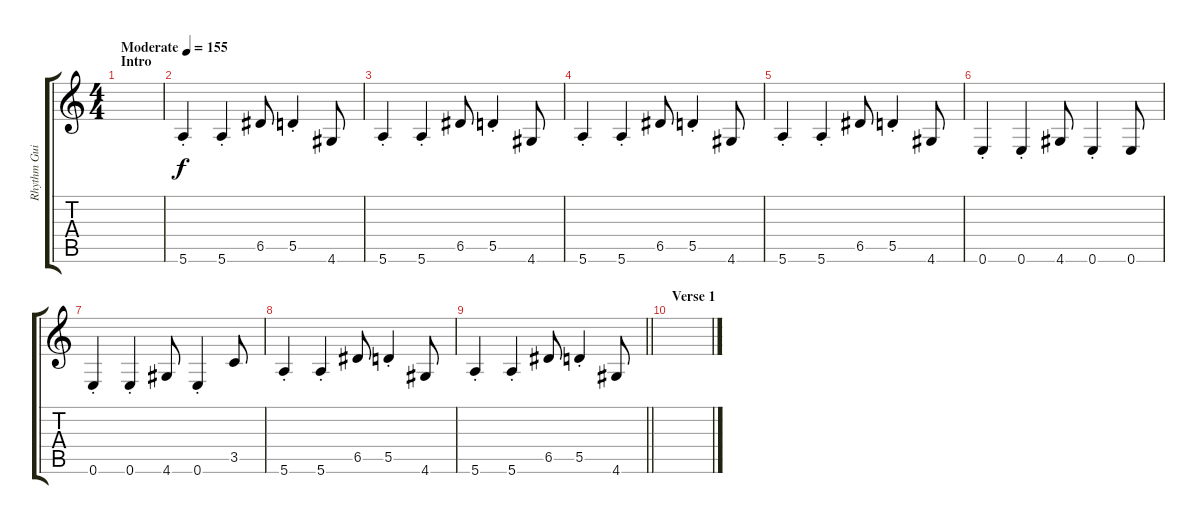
\track ("Rhythm Guitar (Distortion)" "Rhythm Gui") {instrument distortionguitar}
\staff {score tabs}
\tuning (E4 B3 G3 D3 A2 E2) {hide}
\ts (4 4)
\section ("" "Intro")
\tempo (155 "Moderate")
\clef g2
\ks c
|
5.6{st}.4 5.6{st}.4 6.5.8 5.5{st}.4 4.6.8 |
5.6{st}.4 5.6{st}.4 6.5.8 5.5{st}.4 4.6.8 |
5.6{st}.4 5.6{st}.4 6.5.8 5.5{st}.4 4.6.8 |
5.6{st}.4 5.6{st}.4 6.5.8 5.5{st}.4 4.6.8 |
0.6{st}.4 0.6{st}.4 4.6.8 0.6{st}.4 0.6.8 |
0.6{st}.4 0.6{st}.4 4.6.8 0.6{st}.4 3.5.8 |
5.6{st}.4 5.6{st}.4 6.5.8 5.5{st}.4 4.6.8 |
\barLineRight lightlight
5.6{st}.4 5.6{st}.4 6.5.8 5.5{st}.4 4.6.8 |
\section ("" "Verse 1")
